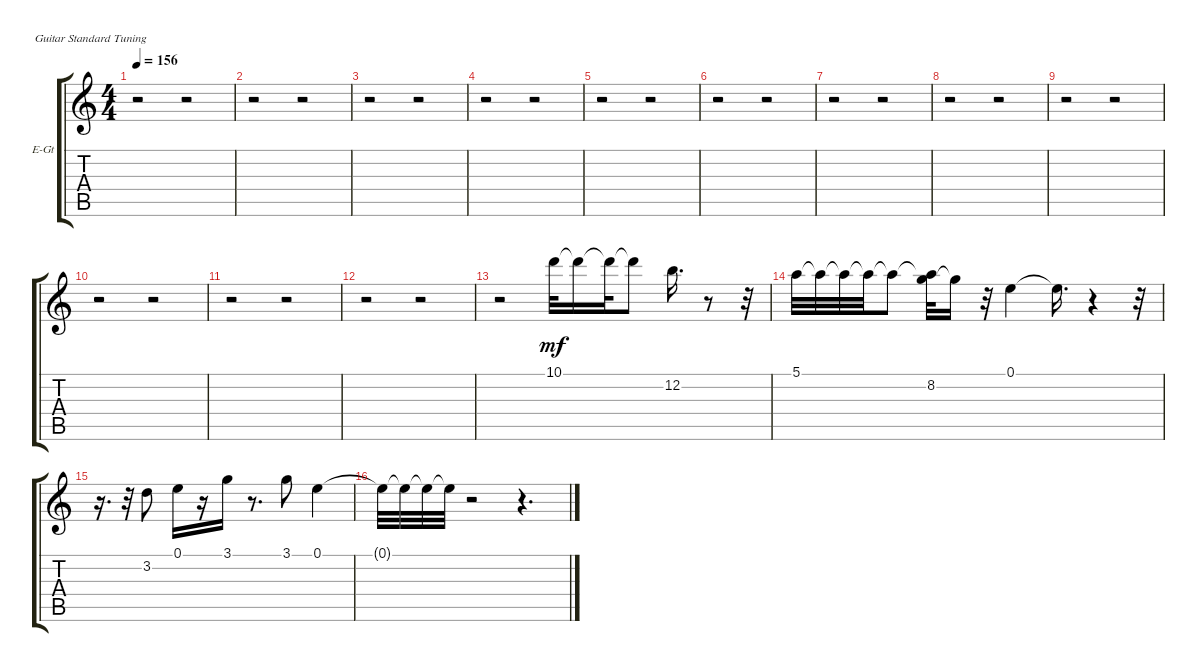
\defaultSystemsLayout 4
\bracketExtendMode groupsimilarinstruments
\firstSystemTrackNameOrientation horizontal
\otherSystemsTrackNameOrientation horizontal
\track ("Electric Guitar (Drive)" "E-Gt") {instrument overdrivenguitar}
\staff {score tabs}
\tuning (E4 B3 G3 D3 A2 E2)
\ts (4 4)
\tempo 156
\clef g2
\ks c
r.2{dy mf} r.2 |
r.2 r.2 |
r.2 r.2 |
r.2 r.2 |
r.2 r.2 |
r.2 r.2 |
r.2 r.2 |
r.2 r.2 |
r.2 r.2 |
r.2 r.2 |
r.2 r.2 |
r.2 r.2 |
r.2 10.1.32 10.1{t}.16 10.1{t}.32 10.1{t}.8 12.2.16{d} r.8 r.32 |
5.1.32 5.1{t}.32 5.1{t}.32 5.1{t}.32 5.1{t}.8 (5.1{t} 8.2).32 8.2{t}.16 r.32 0.1.4 0.1{t}.16{d} r.4 r.32 |
r.16{d} r.32 3.2.8 0.1.16 r.16 3.1.16 r.8{d} 3.1.8 0.1.4 |
0.1{t}.32 0.1{t}.32 0.1{t}.32 0.1{t}.32 r.2 r.4{d}
